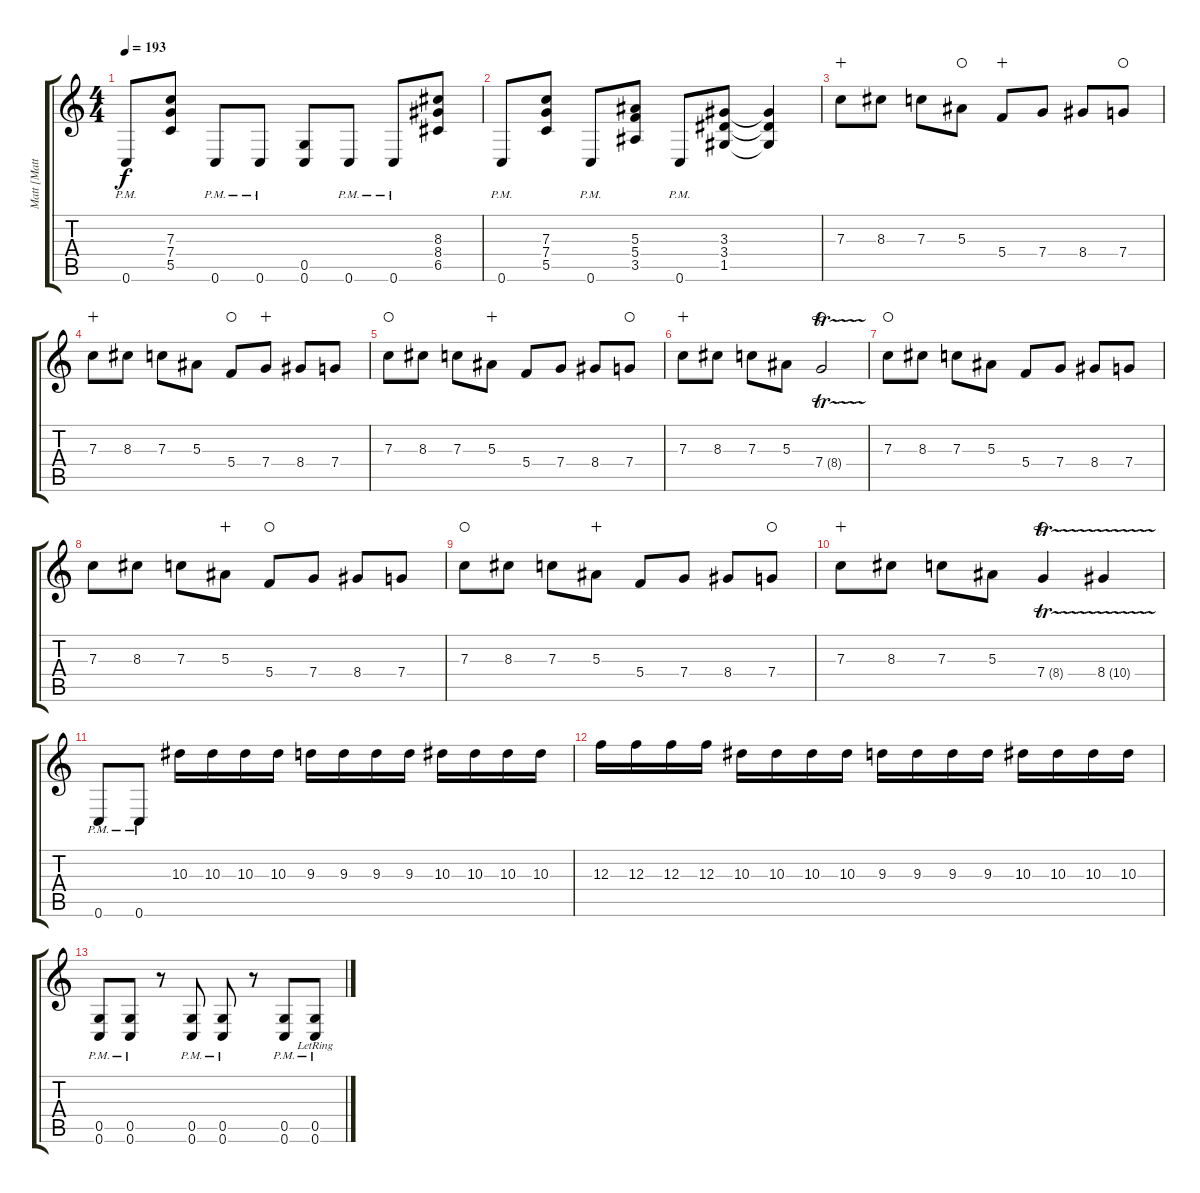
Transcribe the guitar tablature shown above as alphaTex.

\track ("Matt [Matthew] Tuck" "Matt [Matt") {instrument distortionguitar}
\staff {score tabs}
\tuning (D4 A3 F3 C3 G2 C2) {hide}
\ts (4 4)
\tempo 193
\clef g2
\ks c
0.6{pm}.8{dy f} (7.3 7.4 5.5).8 0.6{pm}.8 0.6{pm}.8 (0.5 0.6).8 0.6{pm}.8 0.6{pm}.8 (8.3 8.4 6.5).8 |
0.6{pm}.8 (7.3 7.4 5.5).8 0.6{pm}.8 (5.3 5.4 3.5).8 0.6{pm}.8 (3.3 3.4 1.5).8 (3.3{t} 3.4{t} 1.5{t}).4 |
7.3.8{wahc} 8.3.8 7.3.8 5.3.8{waho} 5.4.8{wahc} 7.4.8 8.4.8 7.4.8{waho} |
7.3.8{wahc} 8.3.8 7.3.8 5.3.8 5.4.8{waho} 7.4.8{wahc} 8.4.8 7.4.8 |
7.3.8{waho} 8.3.8 7.3.8 5.3.8{wahc} 5.4.8 7.4.8 8.4.8 7.4.8{waho} |
7.3.8{wahc} 8.3.8 7.3.8 5.3.8 7.4{tr (8 16)}.2{waho} |
7.3.8{waho} 8.3.8 7.3.8 5.3.8 5.4.8 7.4.8 8.4.8 7.4.8 |
7.3.8 8.3.8 7.3.8 5.3.8{wahc} 5.4.8{waho} 7.4.8 8.4.8 7.4.8 |
7.3.8{waho} 8.3.8 7.3.8 5.3.8{wahc} 5.4.8 7.4.8 8.4.8 7.4.8{waho} |
7.3.8{wahc} 8.3.8 7.3.8 5.3.8 7.4{tr (8 16)}.4{waho} 8.4{tr (10 16)}.4 |
0.6{pm}.8 0.6{pm}.8 10.3.16 10.3.16 10.3.16 10.3.16 9.3.16 9.3.16 9.3.16 9.3.16 10.3.16 10.3.16 10.3.16 10.3.16 |
12.3.16 12.3.16 12.3.16 12.3.16 10.3.16 10.3.16 10.3.16 10.3.16 9.3.16 9.3.16 9.3.16 9.3.16 10.3.16 10.3.16 10.3.16 10.3.16 |
(0.5{pm} 0.6{pm}).8 (0.5{pm} 0.6{pm}).8 r.8 (0.5{pm} 0.6{pm}).8 (0.5{pm} 0.6{pm}).8 r.8 (0.5{pm} 0.6{pm}).8 (0.5{pm lr} 0.6{pm lr}).8
